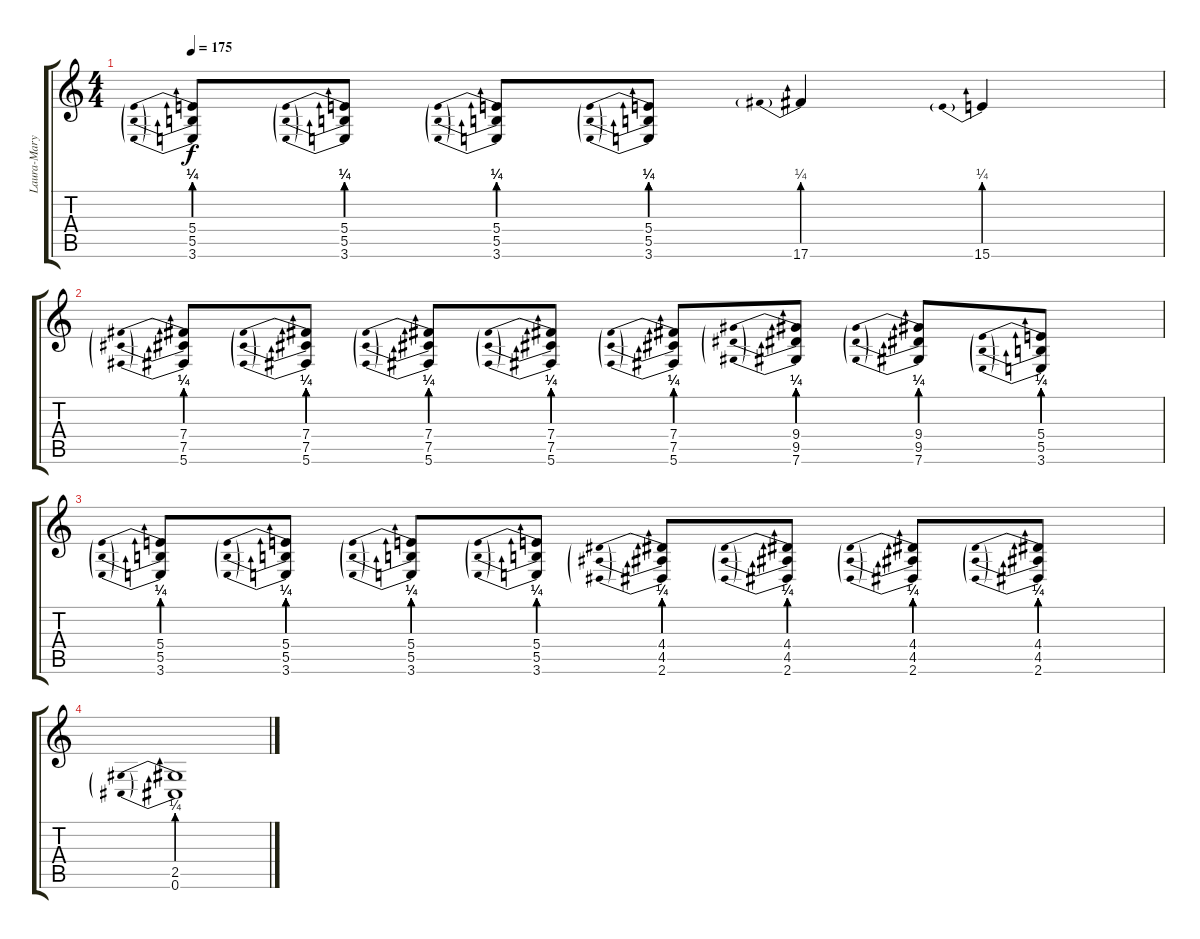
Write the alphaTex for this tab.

\track ("Laura-Mary Carter" "Laura-Mary") {instrument distortionguitar}
\staff {score tabs}
\tuning (Db4 Ab3 E3 B2 Gb2 Db2) {hide}
\ts (4 4)
\tempo 175
\clef g2
\ks c
(5.4{be (prebend 0 1 60 1)} 5.5{be (prebend 0 1 60 1)} 3.6{be (prebend 0 1 60 1)}).8{dy f} (5.4{be (prebend 0 1 60 1)} 5.5{be (prebend 0 1 60 1)} 3.6{be (prebend 0 1 60 1)}).8 (5.4{be (prebend 0 1 60 1)} 5.5{be (prebend 0 1 60 1)} 3.6{be (prebend 0 1 60 1)}).8 (5.4{be (prebend 0 1 60 1)} 5.5{be (prebend 0 1 60 1)} 3.6{be (prebend 0 1 60 1)}).8 17.6{be (prebend 0 1 60 1)}.4 15.6{be (prebend 0 1 60 1)}.4 |
(7.4{be (prebend 0 1 60 1)} 7.5{be (prebend 0 1 60 1)} 5.6{be (prebend 0 1 60 1)}).8 (7.4{be (prebend 0 1 60 1)} 7.5{be (prebend 0 1 60 1)} 5.6{be (prebend 0 1 60 1)}).8 (7.4{be (prebend 0 1 60 1)} 7.5{be (prebend 0 1 60 1)} 5.6{be (prebend 0 1 60 1)}).8 (7.4{be (prebend 0 1 60 1)} 7.5{be (prebend 0 1 60 1)} 5.6{be (prebend 0 1 60 1)}).8 (7.4{be (prebend 0 1 60 1)} 7.5{be (prebend 0 1 60 1)} 5.6{be (prebend 0 1 60 1)}).8 (9.4{be (prebend 0 1 60 1)} 9.5{be (prebend 0 1 60 1)} 7.6{be (prebend 0 1 60 1)}).8 (9.4{be (prebend 0 1 60 1)} 9.5{be (prebend 0 1 60 1)} 7.6{be (prebend 0 1 60 1)}).8 (5.4{be (prebend 0 1 60 1)} 5.5{be (prebend 0 1 60 1)} 3.6{be (prebend 0 1 60 1)}).8 |
(5.4{be (prebend 0 1 60 1)} 5.5{be (prebend 0 1 60 1)} 3.6{be (prebend 0 1 60 1)}).8 (5.4{be (prebend 0 1 60 1)} 5.5{be (prebend 0 1 60 1)} 3.6{be (prebend 0 1 60 1)}).8 (5.4{be (prebend 0 1 60 1)} 5.5{be (prebend 0 1 60 1)} 3.6{be (prebend 0 1 60 1)}).8 (5.4{be (prebend 0 1 60 1)} 5.5{be (prebend 0 1 60 1)} 3.6{be (prebend 0 1 60 1)}).8 (4.4{be (prebend 0 1 60 1)} 4.5{be (prebend 0 1 60 1)} 2.6{be (prebend 0 1 60 1)}).8 (4.4{be (prebend 0 1 60 1)} 4.5{be (prebend 0 1 60 1)} 2.6{be (prebend 0 1 60 1)}).8 (4.4{be (prebend 0 1 60 1)} 4.5{be (prebend 0 1 60 1)} 2.6{be (prebend 0 1 60 1)}).8 (4.4{be (prebend 0 1 60 1)} 4.5{be (prebend 0 1 60 1)} 2.6{be (prebend 0 1 60 1)}).8 |
(2.5{be (prebend 0 1 60 1)} 0.6{be (prebend 0 1 60 1)}).1
